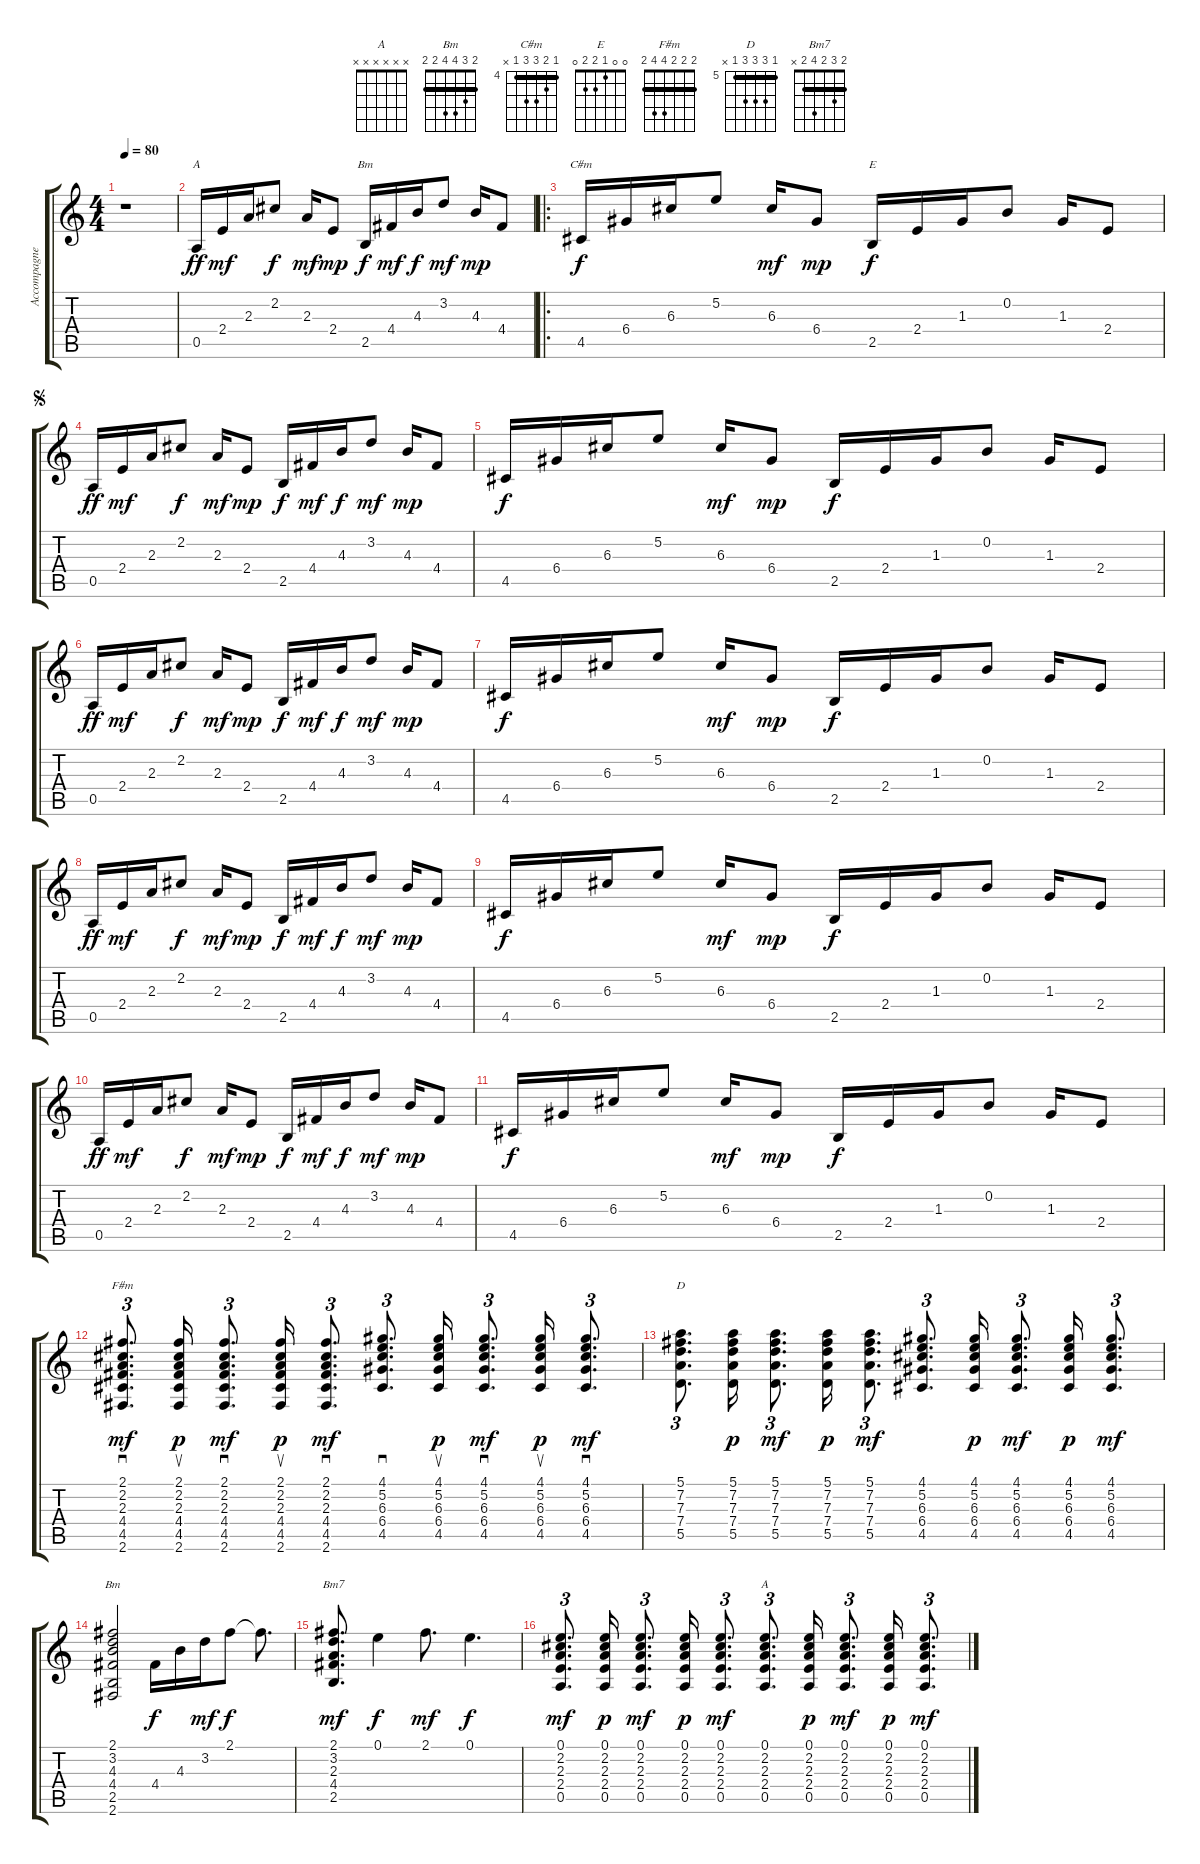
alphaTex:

\track ("Accompagnement" "Accompagne") {instrument acousticguitarnylon}
\staff {score tabs}
\tuning (E4 B3 G3 D3 A2 E2) {hide}
\chord ("A" 0 2 2 2 0 x)
\chord ("Bm" 2 3 4 4 2 x) {barre 2}
\chord ("C#m" 4 5 6 6 4 x) {firstfret 4 barre 4}
\chord ("E" 0 0 1 2 2 0)
\chord ("F#m" 2 2 2 4 4 2) {barre 2}
\chord ("D" 5 7 7 7 5 x) {firstfret 5 barre 5}
\chord ("Bm" 2 3 4 4 2 2) {barre 2}
\chord ("Bm7" 2 3 2 4 2 x) {barre 2}
\chord ("A" x x x x x x)
\ts (4 4)
\tempo 80
\clef g2
\ks c
r.1{dy ff instrument acousticguitarnylon} |
0.5.16{ch "A"} 2.4.16{dy mf} 2.3.16 2.2.8{dy f} 2.3.16{dy mf} 2.4.8{dy mp} 2.5.16{ch "Bm" dy f} 4.4.16{dy mf} 4.3.16{dy f} 3.2.8{dy mf} 4.3.16{dy mp} 4.4.8 |
\ro
4.5.16{ch "C#m" dy f} 6.4.16 6.3.16 5.2.8 6.3.16{dy mf} 6.4.8{dy mp} 2.5.16{ch "E" dy f} 2.4.16 1.3.16 0.2.8 1.3.16 2.4.8 |
\jump segno
0.5.16{dy ff} 2.4.16{dy mf} 2.3.16 2.2.8{dy f} 2.3.16{dy mf} 2.4.8{dy mp} 2.5.16{dy f} 4.4.16{dy mf} 4.3.16{dy f} 3.2.8{dy mf} 4.3.16{dy mp} 4.4.8 |
4.5.16{dy f} 6.4.16 6.3.16 5.2.8 6.3.16{dy mf} 6.4.8{dy mp} 2.5.16{dy f} 2.4.16 1.3.16 0.2.8 1.3.16 2.4.8 |
0.5.16{dy ff} 2.4.16{dy mf} 2.3.16 2.2.8{dy f} 2.3.16{dy mf} 2.4.8{dy mp} 2.5.16{dy f} 4.4.16{dy mf} 4.3.16{dy f} 3.2.8{dy mf} 4.3.16{dy mp} 4.4.8 |
4.5.16{dy f} 6.4.16 6.3.16 5.2.8 6.3.16{dy mf} 6.4.8{dy mp} 2.5.16{dy f} 2.4.16 1.3.16 0.2.8 1.3.16 2.4.8 |
0.5.16{dy ff} 2.4.16{dy mf} 2.3.16 2.2.8{dy f} 2.3.16{dy mf} 2.4.8{dy mp} 2.5.16{dy f} 4.4.16{dy mf} 4.3.16{dy f} 3.2.8{dy mf} 4.3.16{dy mp} 4.4.8 |
4.5.16{dy f} 6.4.16 6.3.16 5.2.8 6.3.16{dy mf} 6.4.8{dy mp} 2.5.16{dy f} 2.4.16 1.3.16 0.2.8 1.3.16 2.4.8 |
0.5.16{dy ff} 2.4.16{dy mf} 2.3.16 2.2.8{dy f} 2.3.16{dy mf} 2.4.8{dy mp} 2.5.16{dy f} 4.4.16{dy mf} 4.3.16{dy f} 3.2.8{dy mf} 4.3.16{dy mp} 4.4.8 |
4.5.16{dy f} 6.4.16 6.3.16 5.2.8 6.3.16{dy mf} 6.4.8{dy mp} 2.5.16{dy f} 2.4.16 1.3.16 0.2.8 1.3.16 2.4.8 |
(2.1 2.2 2.3 4.4 4.5 2.6).8{d sd tu (3 2) ch "F#m" dy mf} (2.1 2.2 2.3 4.4 4.5 2.6).16{su dy p} (2.1 2.2 2.3 4.4 4.5 2.6).8{d sd tu (3 2) dy mf} (2.1 2.2 2.3 4.4 4.5 2.6).16{su dy p} (2.1 2.2 2.3 4.4 4.5 2.6).8{d sd tu (3 2) dy mf} (4.1 5.2 6.3 6.4 4.5).8{d sd tu (3 2)} (4.1 5.2 6.3 6.4 4.5).16{su dy p} (4.1 5.2 6.3 6.4 4.5).8{d sd tu (3 2) dy mf} (4.1 5.2 6.3 6.4 4.5).16{su dy p} (4.1 5.2 6.3 6.4 4.5).8{d sd tu (3 2) dy mf} |
(5.1 7.2 7.3 7.4 5.5).8{d tu (3 2) ch "D"} (5.1 7.2 7.3 7.4 5.5).16{dy p} (5.1 7.2 7.3 7.4 5.5).8{d tu (3 2) dy mf} (5.1 7.2 7.3 7.4 5.5).16{dy p} (5.1 7.2 7.3 7.4 5.5).8{d tu (3 2) dy mf} (4.1 5.2 6.3 6.4 4.5).8{d tu (3 2)} (4.1 5.2 6.3 6.4 4.5).16{dy p} (4.1 5.2 6.3 6.4 4.5).8{d tu (3 2) dy mf} (4.1 5.2 6.3 6.4 4.5).16{dy p} (4.1 5.2 6.3 6.4 4.5).8{d tu (3 2) dy mf} |
(2.1 3.2 4.3 4.4 2.5 2.6).2{ch "Bm"} 4.4.16{dy f} 4.3.16 3.2.16{dy mf} 2.1.8{dy f} 2.1{t}.8{d} |
(2.1 3.2 2.3 4.4 2.5).8{d ch "Bm7" dy mf} 0.1.4{dy f} 2.1.8{d dy mf} 0.1.4{d dy f} |
(0.1 2.2 2.3 2.4 0.5).8{d tu (3 2) dy mf} (0.1 2.2 2.3 2.4 0.5).16{dy p} (0.1 2.2 2.3 2.4 0.5).8{d tu (3 2) dy mf} (0.1 2.2 2.3 2.4 0.5).16{dy p} (0.1 2.2 2.3 2.4 0.5).8{d tu (3 2) dy mf} (0.1 2.2 2.3 2.4 0.5).8{d tu (3 2) ch "A"} (0.1 2.2 2.3 2.4 0.5).16{dy p} (0.1 2.2 2.3 2.4 0.5).8{d tu (3 2) dy mf} (0.1 2.2 2.3 2.4 0.5).16{dy p} (0.1 2.2 2.3 2.4 0.5).8{d tu (3 2) dy mf}
